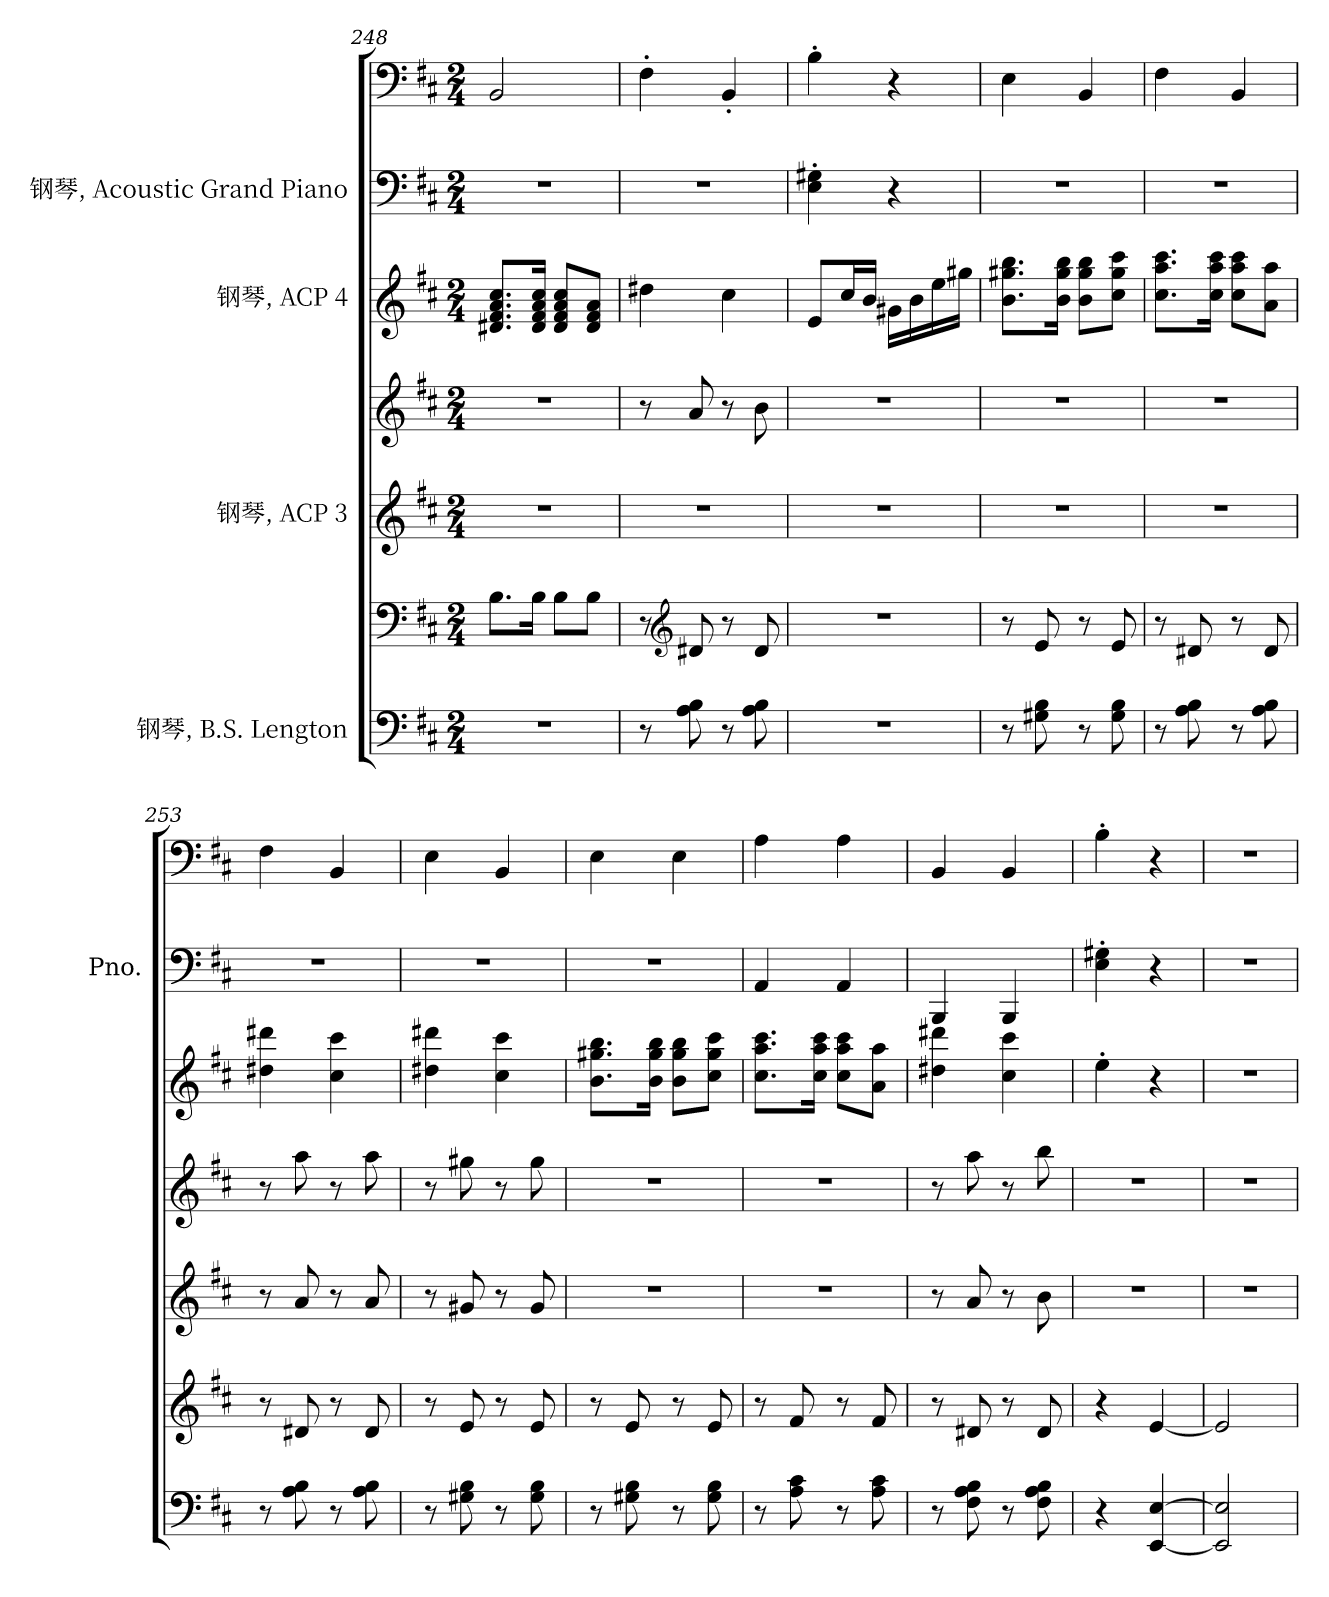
**kern	**kern	**kern	**kern	**kern	**kern	**kern
*part4	*part4	*part3	*part3	*part2	*part1	*part1
*staff7	*staff6	*staff5	*staff4	*staff3	*staff2	*staff1
*I"钢琴, B.S. Lengton	*	*I"钢琴, ACP 3	*	*I"钢琴, ACP 4	*I"钢琴, Acoustic Grand Piano	*
*	*	*	*	*	*I'Pno.	*
*clefF4	*clefF4	*clefG2	*clefG2	*clefG2	*clefF4	*clefF4
*k[f#c#]	*k[f#c#]	*k[f#c#]	*k[f#c#]	*k[f#c#]	*k[f#c#]	*k[f#c#]
*M2/4	*M2/4	*M2/4	*M2/4	*M2/4	*M2/4	*M2/4
=248	=248	=248	=248	=248	=248	=248
2r	8.B\L	2r	2r	8.d#X/ 8.f#/ 8.a/ 8.cc#/L	2r	2BB/
.	16B\Jk	.	.	16d#/ 16f#/ 16a/ 16cc#/Jk	.	.
.	8B\L	.	.	8d#/ 8f#/ 8a/ 8cc#/L	.	.
.	8B\J	.	.	8d#/ 8f#/ 8a/J	.	.
=249	=249	=249	=249	=249	=249	=249
*	*	*	*	*	*	*MM127
8r	8r	2r	8r	4dd#X\	2r	4F#'\
*	*clefG2	*	*	*	*	*
8A\ 8B\	8d#X/	.	8a/	.	.	.
8r	8r	.	8r	4cc#\	.	4BB'/
8A\ 8B\	8d#/	.	8b\	.	.	.
=250	=250	=250	=250	=250	=250	=250
2r	2r	2r	2r	8e/L	4E\' 4G#X\'	4B'\
.	.	.	.	16cc#/L	.	.
.	.	.	.	16b/JJ	.	.
.	.	.	.	16g#X\LL	4r	4r
.	.	.	.	16b\	.	.
.	.	.	.	16ee\	.	.
.	.	.	.	16gg#X\JJ	.	.
=251	=251	=251	=251	=251	=251	=251
*	*	*	*	*	*	*MM132
8r	8r	2r	2r	8.b\ 8.gg#X\ 8.bb\L	2r	4E\
8G#X\ 8B\	8e/	.	.	.	.	.
.	.	.	.	16b\ 16gg#\ 16bb\Jk	.	.
8r	8r	.	.	8b\ 8gg#\ 8bb\L	.	4BB/
8G#\ 8B\	8e/	.	.	8cc#\ 8gg#\ 8ccc#\J	.	.
!!LO:PB:g=z
=252	=252	=252	=252	=252	=252	=252
8r	8r	2r	2r	8.cc#\ 8.aa\ 8.ccc#\L	2r	4F#\
8A\ 8B\	8d#X/	.	.	.	.	.
.	.	.	.	16cc#\ 16aa\ 16ccc#\Jk	.	.
8r	8r	.	.	8cc#\ 8aa\ 8ccc#\L	.	4BB/
8A\ 8B\	8d#/	.	.	8a\ 8aa\J	.	.
=253	=253	=253	=253	=253	=253	=253
8r	8r	8r	8r	4dd#X\ 4ddd#X\	2r	4F#\
8A\ 8B\	8d#X/	8a/	8aa\	.	.	.
8r	8r	8r	8r	4cc#\ 4ccc#\	.	4BB/
8A\ 8B\	8d#/	8a/	8aa\	.	.	.
=254	=254	=254	=254	=254	=254	=254
8r	8r	8r	8r	4dd#X\ 4ddd#X\	2r	4E\
8G#X\ 8B\	8e/	8g#X/	8gg#X\	.	.	.
8r	8r	8r	8r	4cc#\ 4ccc#\	.	4BB/
8G#\ 8B\	8e/	8g#/	8gg#\	.	.	.
=255	=255	=255	=255	=255	=255	=255
8r	8r	2r	2r	8.b\ 8.gg#X\ 8.bb\L	2r	4E\
8G#X\ 8B\	8e/	.	.	.	.	.
.	.	.	.	16b\ 16gg#\ 16bb\Jk	.	.
8r	8r	.	.	8b\ 8gg#\ 8bb\L	.	4E\
8G#\ 8B\	8e/	.	.	8cc#\ 8gg#\ 8ccc#\J	.	.
=256	=256	=256	=256	=256	=256	=256
8r	8r	2r	2r	8.cc#\ 8.aa\ 8.ccc#\L	4AA/	4A\
8A\ 8c#\	8f#/	.	.	.	.	.
.	.	.	.	16cc#\ 16aa\ 16ccc#\Jk	.	.
8r	8r	.	.	8cc#\ 8aa\ 8ccc#\L	4AA/	4A\
8A\ 8c#\	8f#/	.	.	8a\ 8aa\J	.	.
=257	=257	=257	=257	=257	=257	=257
*	*	*	*	*	*	*MM122
8r	8r	8r	8r	4dd#X\ 4ddd#X\	4BBB/	4BB/
8F#\ 8A\ 8B\	8d#X/	8a/	8aa\	.	.	.
8r	8r	8r	8r	4cc#\ 4ccc#\	4BBB/	4BB/
8F#\ 8A\ 8B\	8d#/	8b\	8bb\	.	.	.
!!LO:PB:g=z
=258	=258	=258	=258	=258	=258	=258
*	*	*	*	*	*	*MM107
4r	4r	2r	2r	4ee'\	4E\' 4G#X\'	4B'\
[4EE/ [4E/	[4e/	.	.	4r	4r	4r
=259	=259	=259	=259	=259	=259	=259
2EE/] 2E/]	2e/]	2r	2r	2r	2r	2r
=	=	=	=	=	=	=
*-	*-	*-	*-	*-	*-	*-
